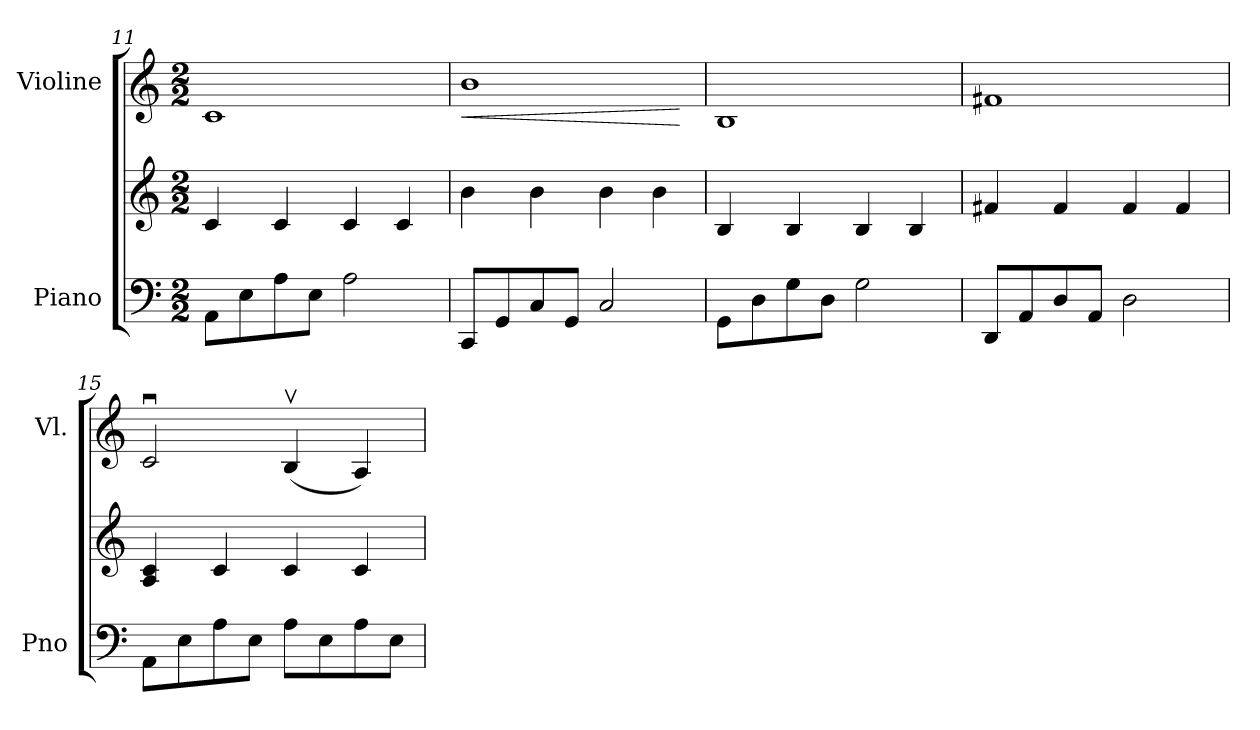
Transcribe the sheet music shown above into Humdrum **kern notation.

**kern	**kern	**kern	**dynam
*part2	*part2	*part1	*part1
*staff3	*staff2	*staff1	*staff1
*I"Piano	*	*I"Violine	*
*I'Pno	*	*I'Vl.	*
!!LO:LB:g=z
*clefF4	*clefG2	*clefG2	*
*k[]	*k[]	*k[]	*
*M2/2	*M2/2	*M2/2	*
=11	=11	=11	=11
8AA\L	4c/	1c	.
8E\	.	.	.
8A\	4c/	.	.
8E\J	.	.	.
2A\	4c/	.	.
.	4c/	.	.
=12	=12	=12	=12
!	!	!	!LO:HP:b
8CC/L	4b\	1b	<
8GG/	.	.	.
8C/	4b\	.	.
8GG/J	.	.	.
2C/	4b\	.	.
.	4b\	.	.
.	.	.	[
=13	=13	=13	=13
8GG\L	4B/	1B	.
8D\	.	.	.
8G\	4B/	.	.
8D\J	.	.	.
2G\	4B/	.	.
.	4B/	.	.
=14	=14	=14	=14
8DD/L	4f#X/	1f#X	.
8AA/	.	.	.
8D/	4f#/	.	.
8AA/J	.	.	.
2D\	4f#/	.	.
.	4f#/	.	.
=15	=15	=15	=15
8AA\L	4A/ 4c/	2cu/	.
8E\	.	.	.
8A\	4c/	.	.
8E\J	.	.	.
8A\L	4c/	(4Bv/	.
8E\	.	.	.
8A\	4c/	4A/)	.
8E\J	.	.	.
=	=	=	=
*-	*-	*-	*-
